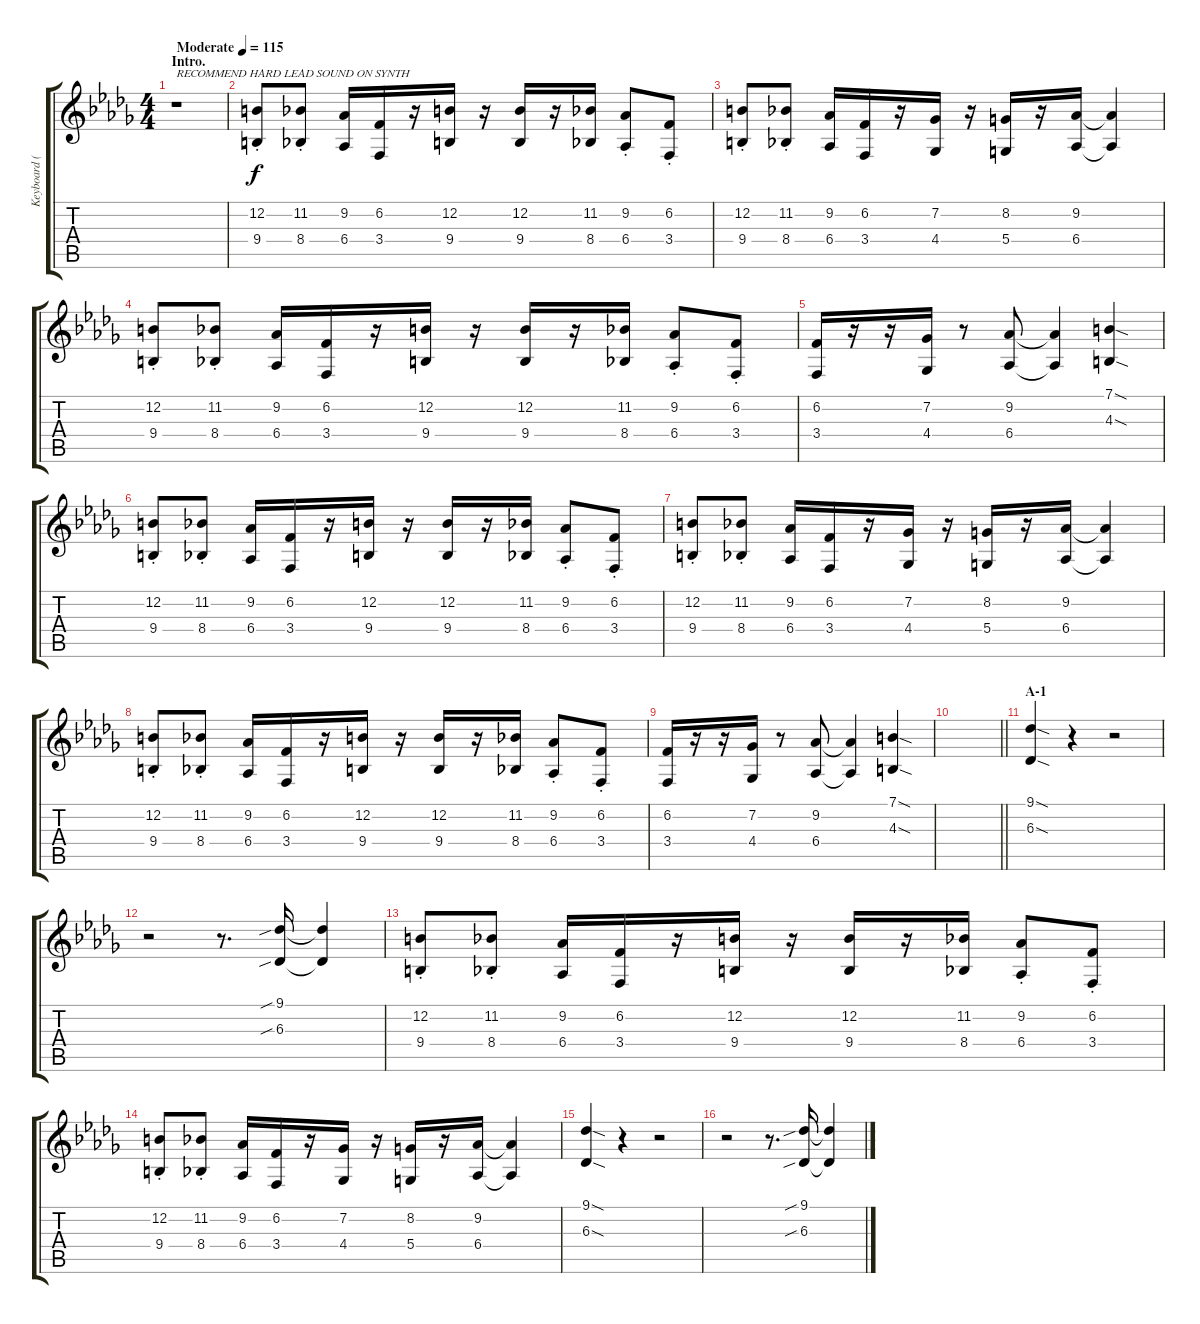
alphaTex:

\track ("Keyboard (Kotobuki Tsumugi)" "Keyboard (") {instrument lead2sawtooth}
\staff {score tabs}
\tuning (E4 B3 G3 D3 A2 E2) {hide}
\ts (4 4)
\section ("" "Intro.")
\tempo (115 "Moderate")
\clef g2
\ks db
r.1{txt "RECOMMEND HARD LEAD SOUND ON SYNTH" dy f instrument lead2sawtooth} |
(12.2{st} 9.4{st}).8 (11.2{st} 8.4{st}).8 (9.2 6.4).16 (6.2 3.4).16 r.16 (12.2 9.4).16 r.16 (12.2 9.4).16 r.16 (11.2 8.4).16 (9.2{st} 6.4{st}).8 (6.2{st} 3.4{st}).8 |
(12.2{st} 9.4{st}).8 (11.2{st} 8.4{st}).8 (9.2 6.4).16 (6.2 3.4).16 r.16 (7.2 4.4).16 r.16 (8.2 5.4).16 r.16 (9.2 6.4).16 (9.2{t} 6.4{t}).4 |
(12.2{st} 9.4{st}).8 (11.2{st} 8.4{st}).8 (9.2 6.4).16 (6.2 3.4).16 r.16 (12.2 9.4).16 r.16 (12.2 9.4).16 r.16 (11.2 8.4).16 (9.2{st} 6.4{st}).8 (6.2{st} 3.4{st}).8 |
(6.2 3.4).16 r.16 r.16 (7.2 4.4).16 r.8 (9.2 6.4).8 (9.2{t} 6.4{t}).4 (7.1{sod} 4.3{sod}).4 |
(12.2{st} 9.4{st}).8 (11.2{st} 8.4{st}).8 (9.2 6.4).16 (6.2 3.4).16 r.16 (12.2 9.4).16 r.16 (12.2 9.4).16 r.16 (11.2 8.4).16 (9.2{st} 6.4{st}).8 (6.2{st} 3.4{st}).8 |
(12.2{st} 9.4{st}).8 (11.2{st} 8.4{st}).8 (9.2 6.4).16 (6.2 3.4).16 r.16 (7.2 4.4).16 r.16 (8.2 5.4).16 r.16 (9.2 6.4).16 (9.2{t} 6.4{t}).4 |
(12.2{st} 9.4{st}).8 (11.2{st} 8.4{st}).8 (9.2 6.4).16 (6.2 3.4).16 r.16 (12.2 9.4).16 r.16 (12.2 9.4).16 r.16 (11.2 8.4).16 (9.2{st} 6.4{st}).8 (6.2{st} 3.4{st}).8 |
(6.2 3.4).16 r.16 r.16 (7.2 4.4).16 r.8 (9.2 6.4).8 (9.2{t} 6.4{t}).4 (7.1{sod} 4.3{sod}).4 |
\barLineRight lightlight
|
\section ("" "A-1")
(9.1{sod} 6.3{sod}).4 r.4 r.2 |
r.2 r.8{d} (9.1{sib} 6.3{sib}).16 (9.1{t} 6.3{t}).4 |
(12.2{st} 9.4{st}).8 (11.2{st} 8.4{st}).8 (9.2 6.4).16 (6.2 3.4).16 r.16 (12.2 9.4).16 r.16 (12.2 9.4).16 r.16 (11.2 8.4).16 (9.2{st} 6.4{st}).8 (6.2{st} 3.4{st}).8 |
(12.2{st} 9.4{st}).8 (11.2{st} 8.4{st}).8 (9.2 6.4).16 (6.2 3.4).16 r.16 (7.2 4.4).16 r.16 (8.2 5.4).16 r.16 (9.2 6.4).16 (9.2{t} 6.4{t}).4 |
(9.1{sod} 6.3{sod}).4 r.4 r.2 |
r.2 r.8{d} (9.1{sib} 6.3{sib}).16 (9.1{t} 6.3{t}).4
